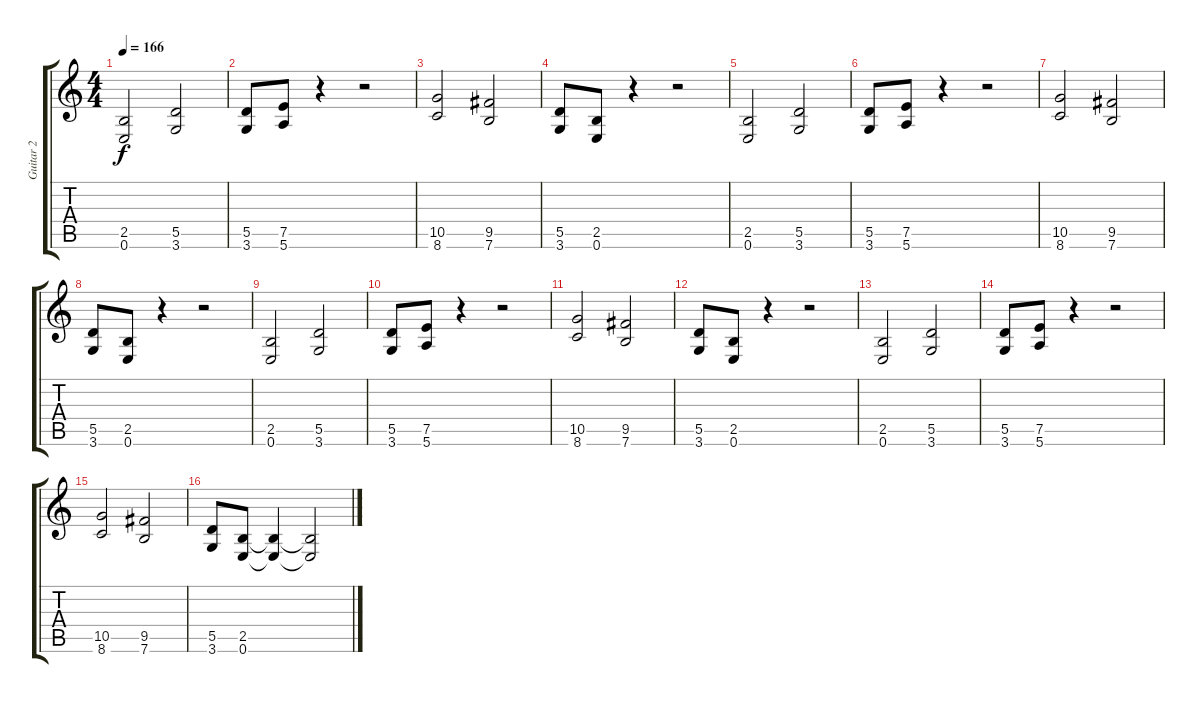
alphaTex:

\track ("Guitar 2" "Guitar 2") {instrument distortionguitar}
\staff {score tabs}
\tuning (E4 B3 G3 D3 A2 E2) {hide}
\ts (4 4)
\tempo 166
\clef g2
\ks c
(2.5 0.6).2{dy f} (5.5 3.6).2 |
(5.5 3.6).8 (7.5 5.6).8 r.4 r.2 |
(10.5 8.6).2 (9.5 7.6).2 |
(5.5 3.6).8 (2.5 0.6).8 r.4 r.2 |
(2.5 0.6).2 (5.5 3.6).2 |
(5.5 3.6).8 (7.5 5.6).8 r.4 r.2 |
(10.5 8.6).2 (9.5 7.6).2 |
(5.5 3.6).8 (2.5 0.6).8 r.4 r.2 |
(2.5 0.6).2 (5.5 3.6).2 |
(5.5 3.6).8 (7.5 5.6).8 r.4 r.2 |
(10.5 8.6).2 (9.5 7.6).2 |
(5.5 3.6).8 (2.5 0.6).8 r.4 r.2 |
(2.5 0.6).2 (5.5 3.6).2 |
(5.5 3.6).8 (7.5 5.6).8 r.4 r.2 |
(10.5 8.6).2 (9.5 7.6).2 |
(5.5 3.6).8 (2.5 0.6).8 (2.5{t} 0.6{t}).4 (2.5{t} 0.6{t}).2
